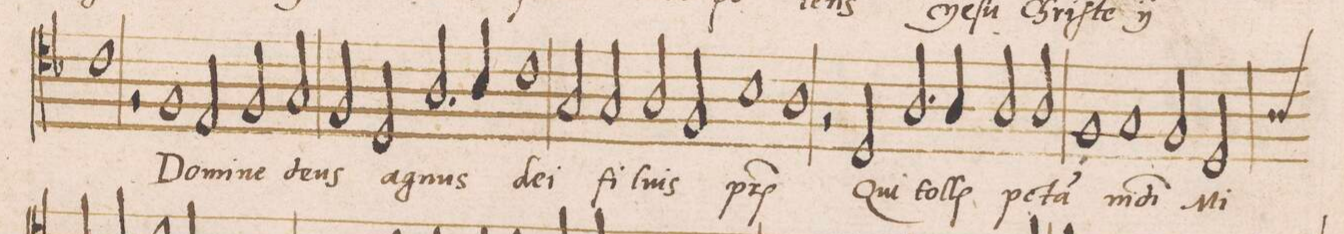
**kern	**text
*I"BASVS	*
*clefC4	*
*k[b-]	*
*met(C|)	*
*M2/1	*
1c	-ſte
*	*Xij
2r	.
1F/	Do-
=33-	=33-
2E/	-mi-
2F/	-ne
2G/	de-
=34-	=34-
2F/	-us
2D/	a-
2.A/	-gnus
4B-/	.
=35-	=35-
1c	de-
2G/	-i
2G/	fi-
=36-	=36-
2A/	-li-
2F/	-us
1B-	p(a-
=37-	=37-
1A	t)r(i)s
2r	.
2D/	Qui
=38-	=38-
2.A/	tol-
4A/	-lis
2A/	p(ec)-
2A/	-c(a)-
=39-	=39-
1F	-ta
1G	m(u-
=40-	=40-
2F/	-n)di
*custos:A	*
2D/	Mi-
*-	*-
